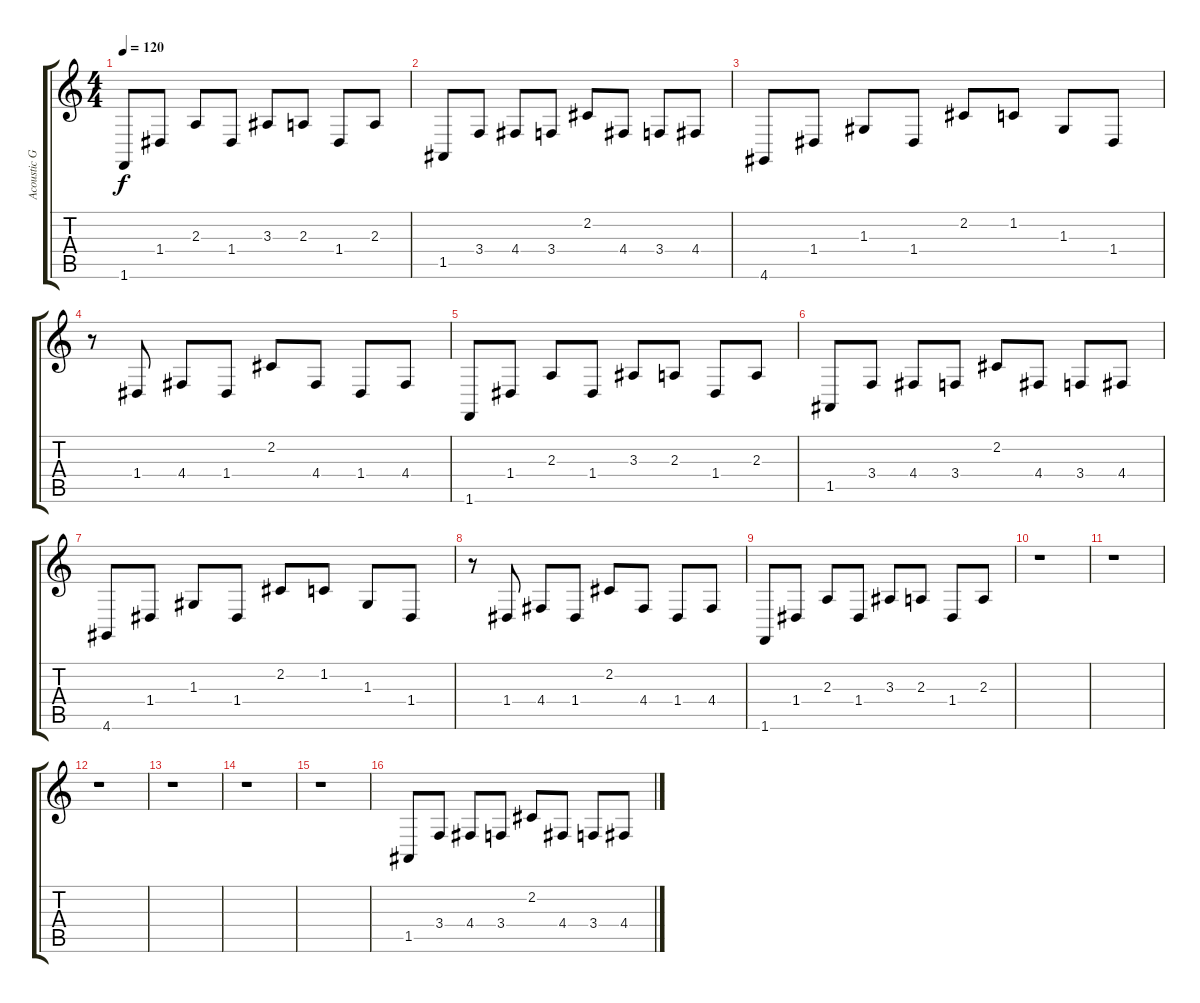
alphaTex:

\track ("Acoustic Grand Piano" "Acoustic G") {instrument acousticgrandpiano}
\staff {score tabs}
\tuning (E4 B3 G3 D3 A2 E2) {hide}
\ts (4 4)
\tempo 120
\clef g2
\ks c
1.6.8{dy f} 1.4.8 2.3.8 1.4.8 3.3.8 2.3.8 1.4.8 2.3.8 |
1.5.8 3.4.8 4.4.8 3.4.8 2.2.8 4.4.8 3.4.8 4.4.8 |
4.6.8 1.4.8 1.3.8 1.4.8 2.2.8 1.2.8 1.3.8 1.4.8 |
r.8 1.4.8 4.4.8 1.4.8 2.2.8 4.4.8 1.4.8 4.4.8 |
1.6.8 1.4.8 2.3.8 1.4.8 3.3.8 2.3.8 1.4.8 2.3.8 |
1.5.8 3.4.8 4.4.8 3.4.8 2.2.8 4.4.8 3.4.8 4.4.8 |
4.6.8 1.4.8 1.3.8 1.4.8 2.2.8 1.2.8 1.3.8 1.4.8 |
r.8 1.4.8 4.4.8 1.4.8 2.2.8 4.4.8 1.4.8 4.4.8 |
1.6.8 1.4.8 2.3.8 1.4.8 3.3.8 2.3.8 1.4.8 2.3.8 |
r.1 |
r.1 |
r.1 |
r.1 |
r.1 |
r.1 |
1.5.8 3.4.8 4.4.8 3.4.8 2.2.8 4.4.8 3.4.8 4.4.8
